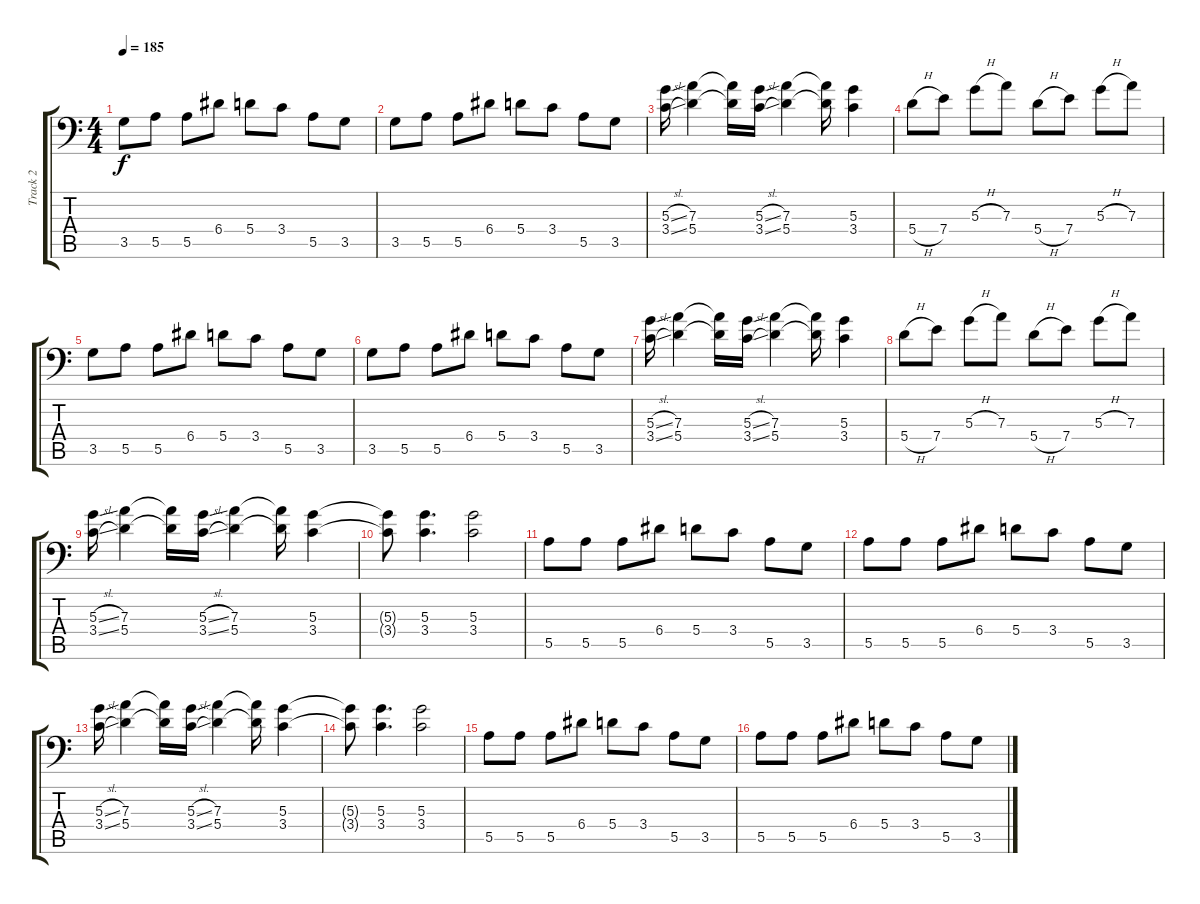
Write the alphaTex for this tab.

\track ("Track 2" "Track 2") {instrument overdrivenguitar}
\staff {score tabs}
\tuning (B3 Gb3 D3 A2 E2 A1) {hide}
\ts (4 4)
\tempo 185
\clef f4
\ks c
3.5.8{dy f} 5.5.8 5.5.8 6.4.8 5.4.8 3.4.8 5.5.8 3.5.8 |
3.5.8 5.5.8 5.5.8 6.4.8 5.4.8 3.4.8 5.5.8 3.5.8 |
(5.3{sl} 3.4{sl}).16 (7.3 5.4).4 (7.3{t} 5.4{t}).16 (5.3{sl} 3.4{sl}).16 (7.3 5.4).4 (7.3{t} 5.4{t}).16 (5.3 3.4).4 |
5.4{h}.8 7.4.8 5.3{h}.8 7.3.8 5.4{h}.8 7.4.8 5.3{h}.8 7.3.8 |
3.5.8 5.5.8 5.5.8 6.4.8 5.4.8 3.4.8 5.5.8 3.5.8 |
3.5.8 5.5.8 5.5.8 6.4.8 5.4.8 3.4.8 5.5.8 3.5.8 |
(5.3{sl} 3.4{sl}).16 (7.3 5.4).4 (7.3{t} 5.4{t}).16 (5.3{sl} 3.4{sl}).16 (7.3 5.4).4 (7.3{t} 5.4{t}).16 (5.3 3.4).4 |
5.4{h}.8 7.4.8 5.3{h}.8 7.3.8 5.4{h}.8 7.4.8 5.3{h}.8 7.3.8 |
(5.3{sl} 3.4{sl}).16 (7.3 5.4).4 (7.3{t} 5.4{t}).16 (5.3{sl} 3.4{sl}).16 (7.3 5.4).4 (7.3{t} 5.4{t}).16 (5.3 3.4).4 |
(5.3{t} 3.4{t}).8 (5.3 3.4).4{d} (5.3 3.4).2 |
5.5.8 5.5.8 5.5.8 6.4.8 5.4.8 3.4.8 5.5.8 3.5.8 |
5.5.8 5.5.8 5.5.8 6.4.8 5.4.8 3.4.8 5.5.8 3.5.8 |
(5.3{sl} 3.4{sl}).16 (7.3 5.4).4 (7.3{t} 5.4{t}).16 (5.3{sl} 3.4{sl}).16 (7.3 5.4).4 (7.3{t} 5.4{t}).16 (5.3 3.4).4 |
(5.3{t} 3.4{t}).8 (5.3 3.4).4{d} (5.3 3.4).2 |
5.5.8 5.5.8 5.5.8 6.4.8 5.4.8 3.4.8 5.5.8 3.5.8 |
5.5.8 5.5.8 5.5.8 6.4.8 5.4.8 3.4.8 5.5.8 3.5.8
